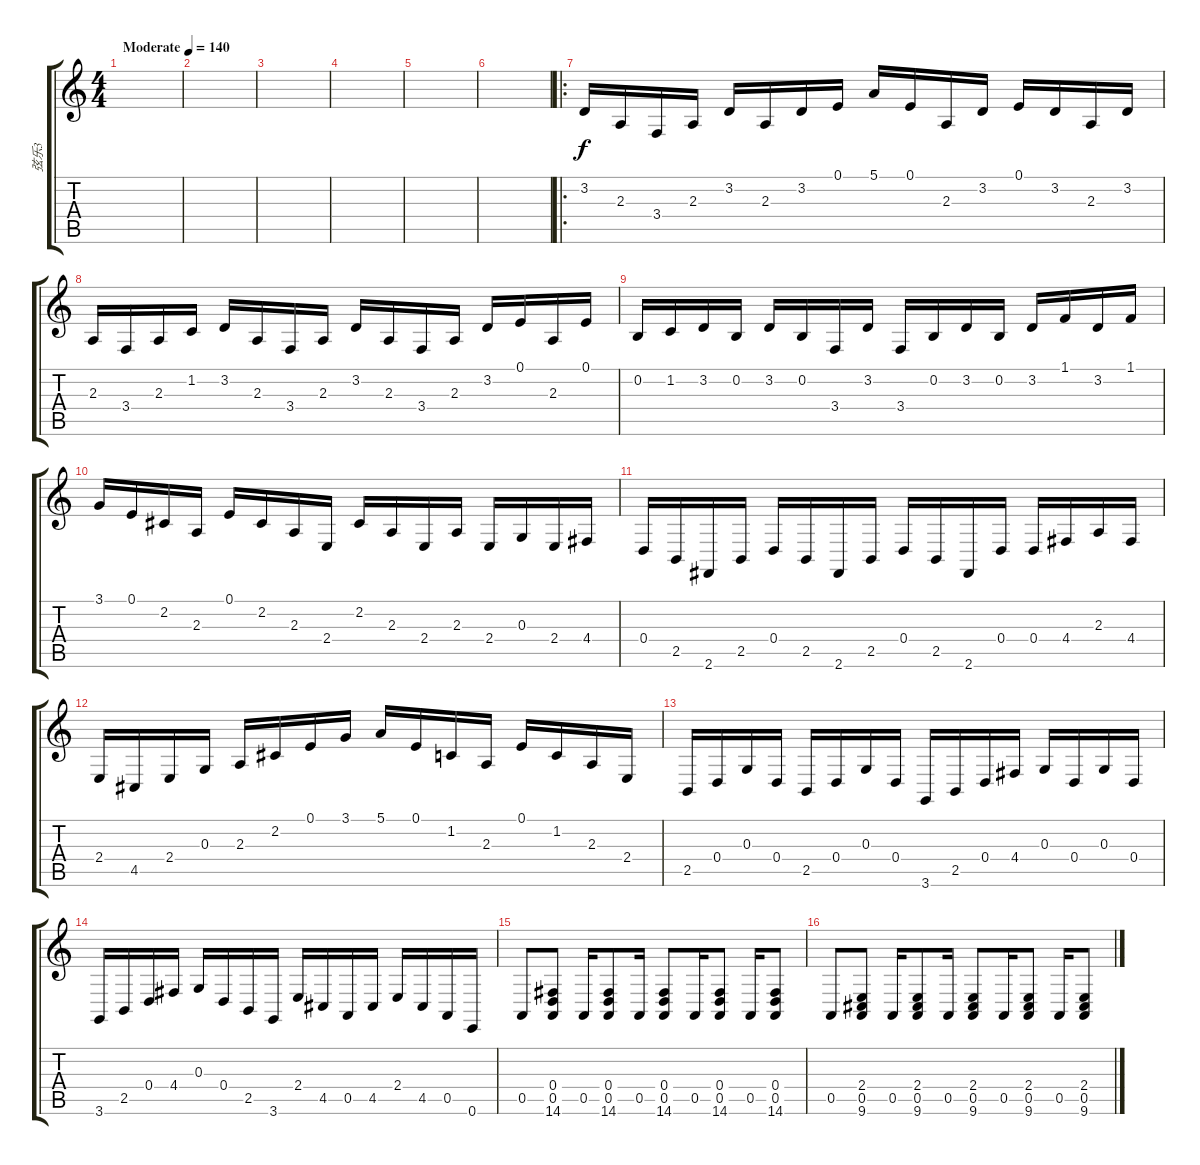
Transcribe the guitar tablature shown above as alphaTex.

\track ("弦乐3" "弦乐3") {instrument honkytonkpiano}
\staff {score tabs}
\tuning (E4 B3 G3 D3 A2 E2) {hide}
\ts (4 4)
\tempo (140 "Moderate")
\clef g2
\ks c
|
|
|
|
|
|
\ro
3.2.16 2.3.16 3.4.16 2.3.16 3.2.16 2.3.16 3.2.16 0.1.16 5.1.16 0.1.16 2.3.16 3.2.16 0.1.16 3.2.16 2.3.16 3.2.16 |
2.3.16 3.4.16 2.3.16 1.2.16 3.2.16 2.3.16 3.4.16 2.3.16 3.2.16 2.3.16 3.4.16 2.3.16 3.2.16 0.1.16 2.3.16 0.1.16 |
0.2.16 1.2.16 3.2.16 0.2.16 3.2.16 0.2.16 3.4.16 3.2.16 3.4.16 0.2.16 3.2.16 0.2.16 3.2.16 1.1.16 3.2.16 1.1.16 |
3.1.16 0.1.16 2.2.16 2.3.16 0.1.16 2.2.16 2.3.16 2.4.16 2.2.16 2.3.16 2.4.16 2.3.16 2.4.16 0.3.16 2.4.16 4.4.16 |
0.4.16 2.5.16 2.6.16 2.5.16 0.4.16 2.5.16 2.6.16 2.5.16 0.4.16 2.5.16 2.6.16 0.4.16 0.4.16 4.4.16 2.3.16 4.4.16 |
2.4.16 4.5.16 2.4.16 0.3.16 2.3.16 2.2.16 0.1.16 3.1.16 5.1.16 0.1.16 1.2.16 2.3.16 0.1.16 1.2.16 2.3.16 2.4.16 |
2.5.16 0.4.16 0.3.16 0.4.16 2.5.16 0.4.16 0.3.16 0.4.16 3.6.16 2.5.16 0.4.16 4.4.16 0.3.16 0.4.16 0.3.16 0.4.16 |
3.6.16 2.5.16 0.4.16 4.4.16 0.3.16 0.4.16 2.5.16 3.6.16 2.4.16 4.5.16 0.5.16 4.5.16 2.4.16 4.5.16 0.5.16 0.6.16 |
0.5.8 (0.4 0.5 14.6).8 0.5.16 (0.4 0.5 14.6).8 0.5.16 (0.4 0.5 14.6).8 0.5.16 (0.4 0.5 14.6).8 0.5.16 (0.4 0.5 14.6).8 |
0.5.8 (2.4 0.5 9.6).8 0.5.16 (2.4 0.5 9.6).8 0.5.16 (2.4 0.5 9.6).8 0.5.16 (2.4 0.5 9.6).8 0.5.16 (2.4 0.5 9.6).8
